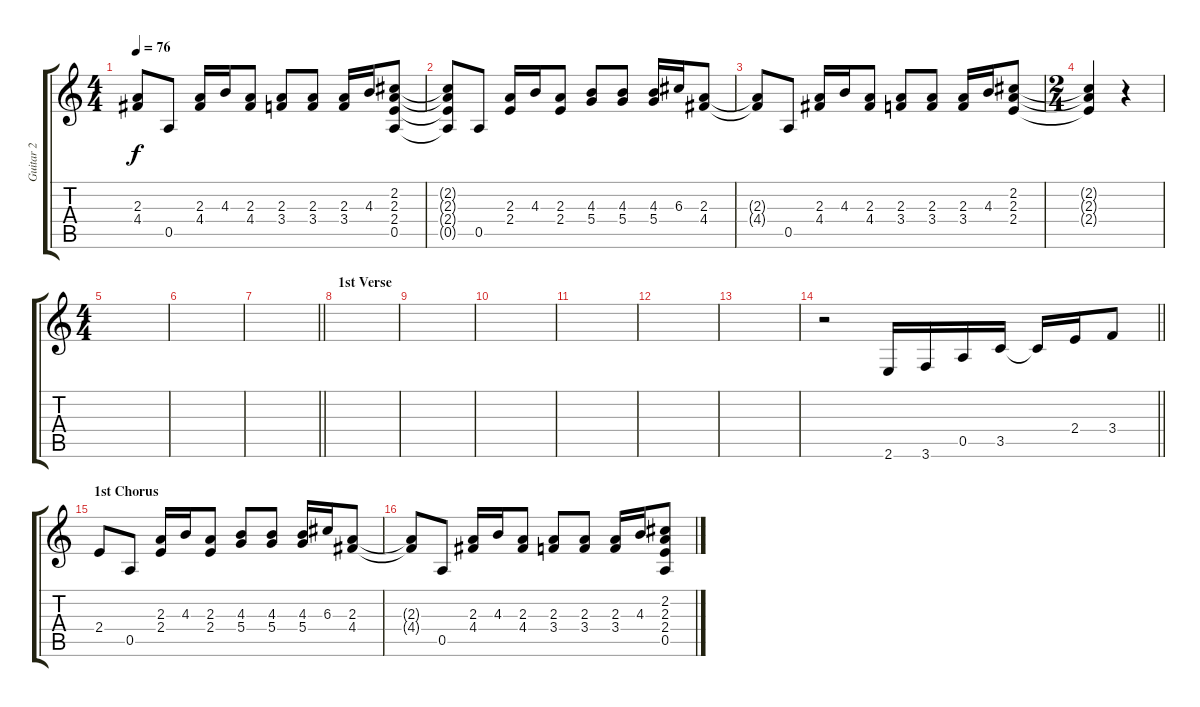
\track ("Guitar 2" "Guitar 2") {instrument distortionguitar}
\staff {score tabs}
\tuning (E4 B3 G3 D3 A2 D2) {hide}
\ts (4 4)
\tempo 76
\clef g2
\ks c
(2.3{t} 4.4{t}).8{dy f} 0.5.8 (2.3 4.4).16 4.3.16 (2.3 4.4).8 (2.3 3.4).8 (2.3 3.4).8 (2.3 3.4).16 4.3.16 (2.2 2.3 2.4 0.5).8 |
(2.2{t} 2.3{t} 2.4{t} 0.5{t}).8 0.5.8 (2.3 2.4).16 4.3.16 (2.3 2.4).8 (4.3 5.4).8 (4.3 5.4).8 (4.3 5.4).16 6.3.16 (2.3 4.4).8 |
(2.3{t} 4.4{t}).8 0.5.8 (2.3 4.4).16 4.3.16 (2.3 4.4).8 (2.3 3.4).8 (2.3 3.4).8 (2.3 3.4).16 4.3.16 (2.2 2.3 2.4).8 |
\ts (2 4)
(2.2{t} 2.3{t} 2.4{t}).4 r.4 |
\ts (4 4)
|
|
\barLineRight lightlight
|
\section ("" "1st Verse")
|
|
|
|
|
|
\barLineRight lightlight
r.2 2.6.16 3.6.16 0.5.16 3.5.16 3.5{t}.16 2.4.16 3.4.8 |
\section ("" "1st Chorus")
2.4.8 0.5.8 (2.3 2.4).16 4.3.16 (2.3 2.4).8 (4.3 5.4).8 (4.3 5.4).8 (4.3 5.4).16 6.3.16 (2.3 4.4).8 |
(2.3{t} 4.4{t}).8 0.5.8 (2.3 4.4).16 4.3.16 (2.3 4.4).8 (2.3 3.4).8 (2.3 3.4).8 (2.3 3.4).16 4.3.16 (2.2 2.3 2.4 0.5).8
